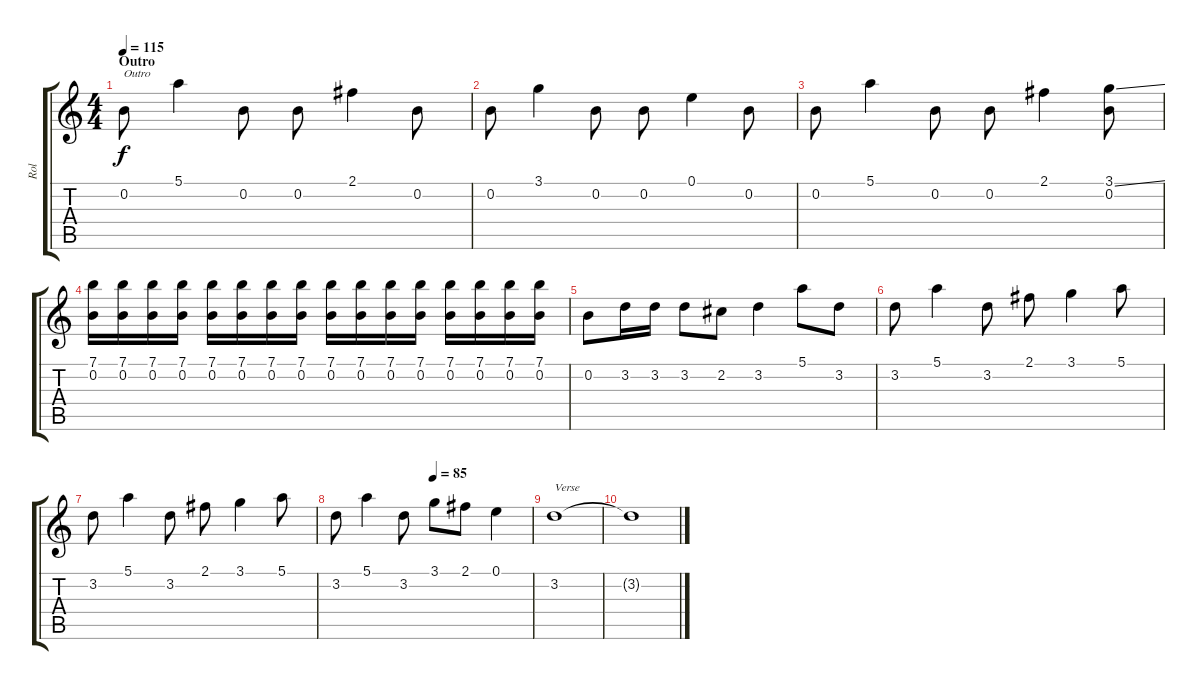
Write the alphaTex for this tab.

\track ("Rol" "Rol") {instrument distortionguitar}
\staff {score tabs}
\tuning (E4 B3 G3 D3 A2 E2) {hide}
\ts (4 4)
\section ("" "Outro")
\tempo 115
\clef g2
\ks c
0.2.8{txt "Outro" dy f} 5.1.4 0.2.8 0.2.8 2.1.4 0.2.8 |
0.2.8 3.1.4 0.2.8 0.2.8 0.1.4 0.2.8 |
0.2.8 5.1.4 0.2.8 0.2.8 2.1.4 (3.1{ss} 0.2).8 |
(7.1 0.2).16 (7.1 0.2).16 (7.1 0.2).16 (7.1 0.2).16 (7.1 0.2).16 (7.1 0.2).16 (7.1 0.2).16 (7.1 0.2).16 (7.1 0.2).16 (7.1 0.2).16 (7.1 0.2).16 (7.1 0.2).16 (7.1 0.2).16 (7.1 0.2).16 (7.1 0.2).16 (7.1 0.2).16 |
0.2.8 3.2.16 3.2.16 3.2.8 2.2.8 3.2.4 5.1.8 3.2.8 |
3.2.8 5.1.4 3.2.8 2.1.8 3.1.4 5.1.8 |
3.2.8 5.1.4 3.2.8 2.1.8 3.1.4 5.1.8 |
\tempo (85 0.5)
3.2.8 5.1.4 3.2.8 3.1.8 2.1.8 0.1.4 |
3.2.1{txt "Verse" volume 0} |
3.2{t}.1
